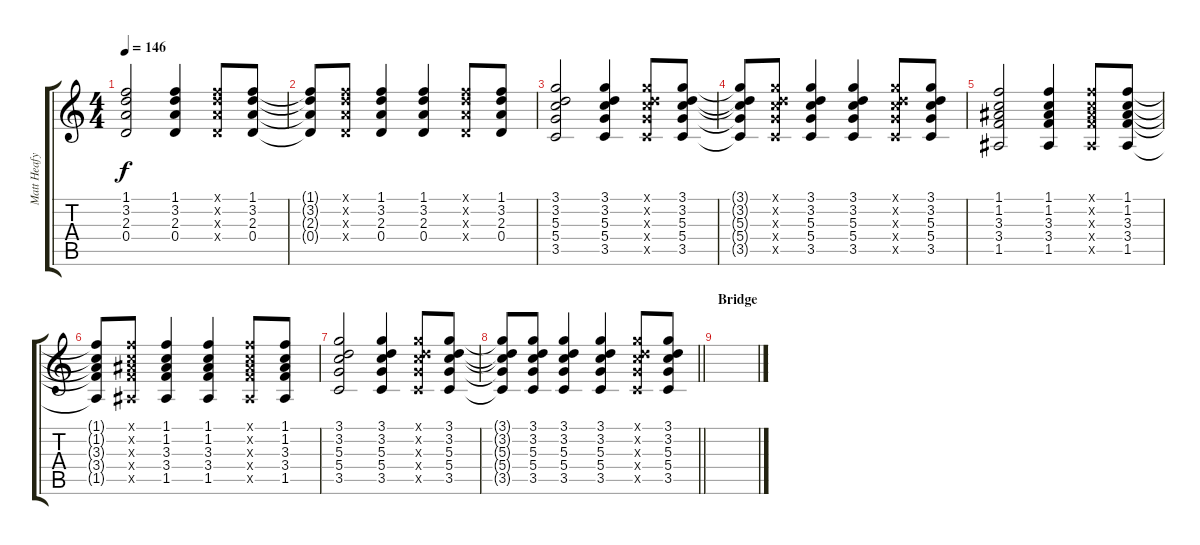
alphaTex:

\track ("Matt Heafy Acoustic" "Matt Heafy") {instrument acousticguitarsteel}
\staff {score tabs}
\tuning (E4 B3 G3 D3 A2 D2) {hide}
\ts (4 4)
\tempo 146
\clef g2
\ks c
(1.1 3.2 2.3 0.4).2{dy f} (1.1 3.2 2.3 0.4).4 (1.1{x} 3.2{x} 2.3{x} 0.4{x}).8 (1.1 3.2 2.3 0.4).8 |
(1.1{t} 3.2{t} 2.3{t} 0.4{t}).8 (1.1{x} 3.2{x} 2.3{x} 0.4{x}).8 (1.1 3.2 2.3 0.4).4 (1.1 3.2 2.3 0.4).4 (1.1{x} 3.2{x} 2.3{x} 0.4{x}).8 (1.1 3.2 2.3 0.4).8 |
(3.1 3.2 5.3 5.4 3.5).2 (3.1 3.2 5.3 5.4 3.5).4 (3.1{x} 3.2{x} 5.3{x} 5.4{x} 3.5{x}).8 (3.1 3.2 5.3 5.4 3.5).8 |
(3.1{t} 3.2{t} 5.3{t} 5.4{t} 3.5{t}).8 (3.1{x} 3.2{x} 5.3{x} 5.4{x} 3.5{x}).8 (3.1 3.2 5.3 5.4 3.5).4 (3.1 3.2 5.3 5.4 3.5).4 (3.1{x} 3.2{x} 5.3{x} 5.4{x} 3.5{x}).8 (3.1 3.2 5.3 5.4 3.5).8 |
(1.1 1.2 3.3 3.4 1.5).2 (1.1 1.2 3.3 3.4 1.5).4 (1.1{x} 1.2{x} 3.3{x} 3.4{x} 1.5{x}).8 (1.1 1.2 3.3 3.4 1.5).8 |
(1.1{t} 1.2{t} 3.3{t} 3.4{t} 1.5{t}).8 (1.1{x} 1.2{x} 3.3{x} 3.4{x} 1.5{x}).8 (1.1 1.2 3.3 3.4 1.5).4 (1.1 1.2 3.3 3.4 1.5).4 (1.1{x} 1.2{x} 3.3{x} 3.4{x} 1.5{x}).8 (1.1 1.2 3.3 3.4 1.5).8 |
(3.1 3.2 5.3 5.4 3.5).2 (3.1 3.2 5.3 5.4 3.5).4 (3.1{x} 3.2{x} 5.3{x} 5.4{x} 3.5{x}).8 (3.1 3.2 5.3 5.4 3.5).8 |
\barLineRight lightlight
(3.1{t} 3.2{t} 5.3{t} 5.4{t} 3.5{t}).8 (3.1 3.2 5.3 5.4 3.5).8 (3.1 3.2 5.3 5.4 3.5).4 (3.1 3.2 5.3 5.4 3.5).4 (3.1{x} 3.2{x} 5.3{x} 5.4{x} 3.5{x}).8 (3.1 3.2 5.3 5.4 3.5).8 |
\section ("" "Bridge")
